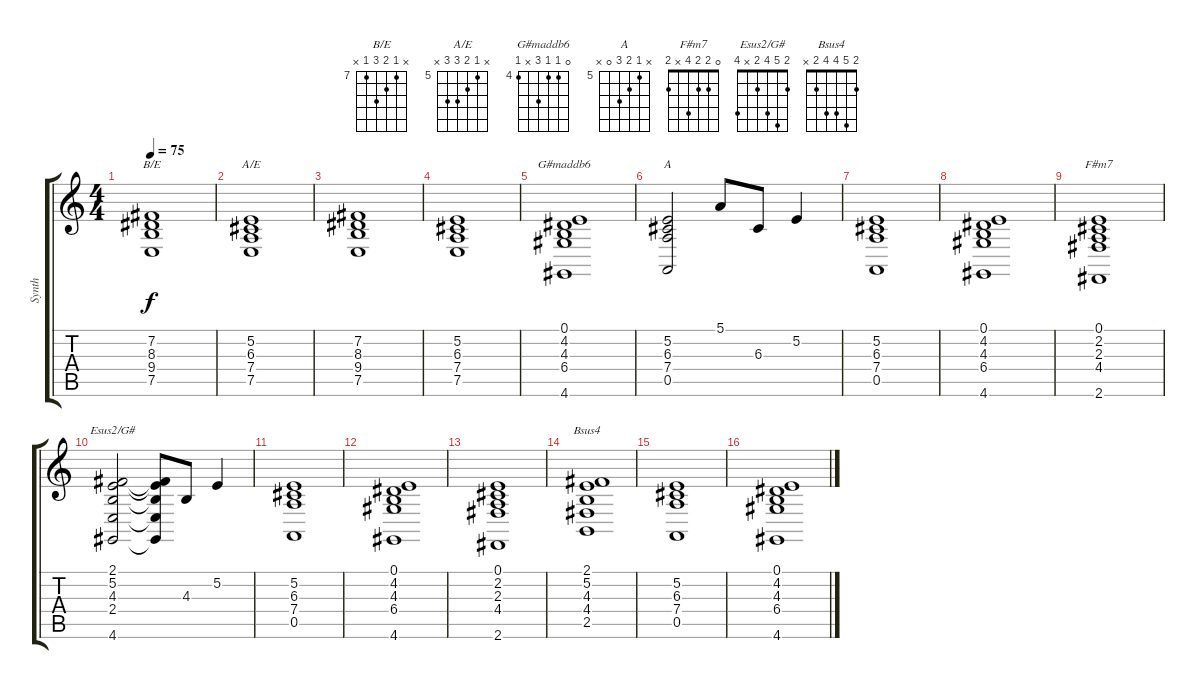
\track ("Synth" "Synth") {instrument stringensemble2}
\staff {score tabs}
\tuning (E4 B3 G3 D3 A2 E2) {hide}
\chord ("B/E" x 7 8 9 7 x) {firstfret 7}
\chord ("A/E" x 5 6 7 7 x) {firstfret 5}
\chord ("G#maddb6" 0 4 4 6 x 4) {firstfret 4}
\chord ("A" x 5 6 7 0 x) {firstfret 5}
\chord ("F#m7" 0 2 2 4 x 2)
\chord ("Esus2/G#" 2 5 4 2 x 4)
\chord ("Bsus4" 2 5 4 4 2 x)
\ts (4 4)
\tempo 75
\clef g2
\ks c
(7.2 8.3 9.4 7.5).1{ch "B/E" dy f} |
(5.2 6.3 7.4 7.5).1{ch "A/E"} |
(7.2 8.3 9.4 7.5).1 |
(5.2 6.3 7.4 7.5).1 |
(0.1 4.2 4.3 6.4 4.6).1{ch "G#maddb6"} |
(5.2 6.3 7.4 0.5).2{ch "A"} 5.1.8 6.3.8 5.2.4 |
(5.2 6.3 7.4 0.5).1 |
(0.1 4.2 4.3 6.4 4.6).1 |
(0.1 2.2 2.3 4.4 2.6).1{ch "F#m7"} |
(2.1 5.2 4.3 2.4 4.6).2{ch "Esus2/G#"} (2.1{t} 5.2{t} 4.3{t} 2.4{t} 4.6{t}).8 4.3.8 5.2.4 |
(5.2 6.3 7.4 0.5).1 |
(0.1 4.2 4.3 6.4 4.6).1 |
(0.1 2.2 2.3 4.4 2.6).1 |
(2.1 5.2 4.3 4.4 2.5).1{ch "Bsus4"} |
(5.2 6.3 7.4 0.5).1 |
(0.1 4.2 4.3 6.4 4.6).1
